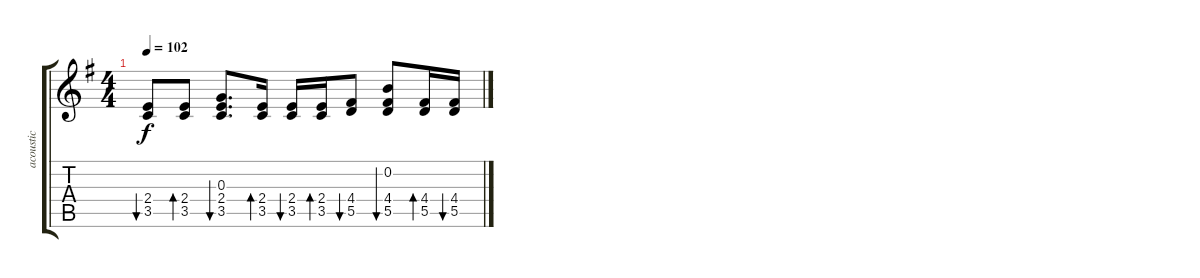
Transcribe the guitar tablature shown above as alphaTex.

\track ("acoustic" "acoustic") {instrument acousticguitarsteel}
\staff {score tabs}
\tuning (E4 B3 G3 D3 A2 E2) {hide}
\ts (4 4)
\tempo 102
\clef g2
\ks eminor
(2.4 3.5).8{bu 60 dy f} (2.4 3.5).8{bd 60} (0.3 2.4 3.5).8{d bu 60} (2.4 3.5).16{bd 60} (2.4 3.5).16{bu 60} (2.4 3.5).16{bd 60} (4.4 5.5).8{bu 60} (0.2 4.4 5.5).8{bu 60} (4.4 5.5).16{bd 60} (4.4 5.5).16{bu 60}
